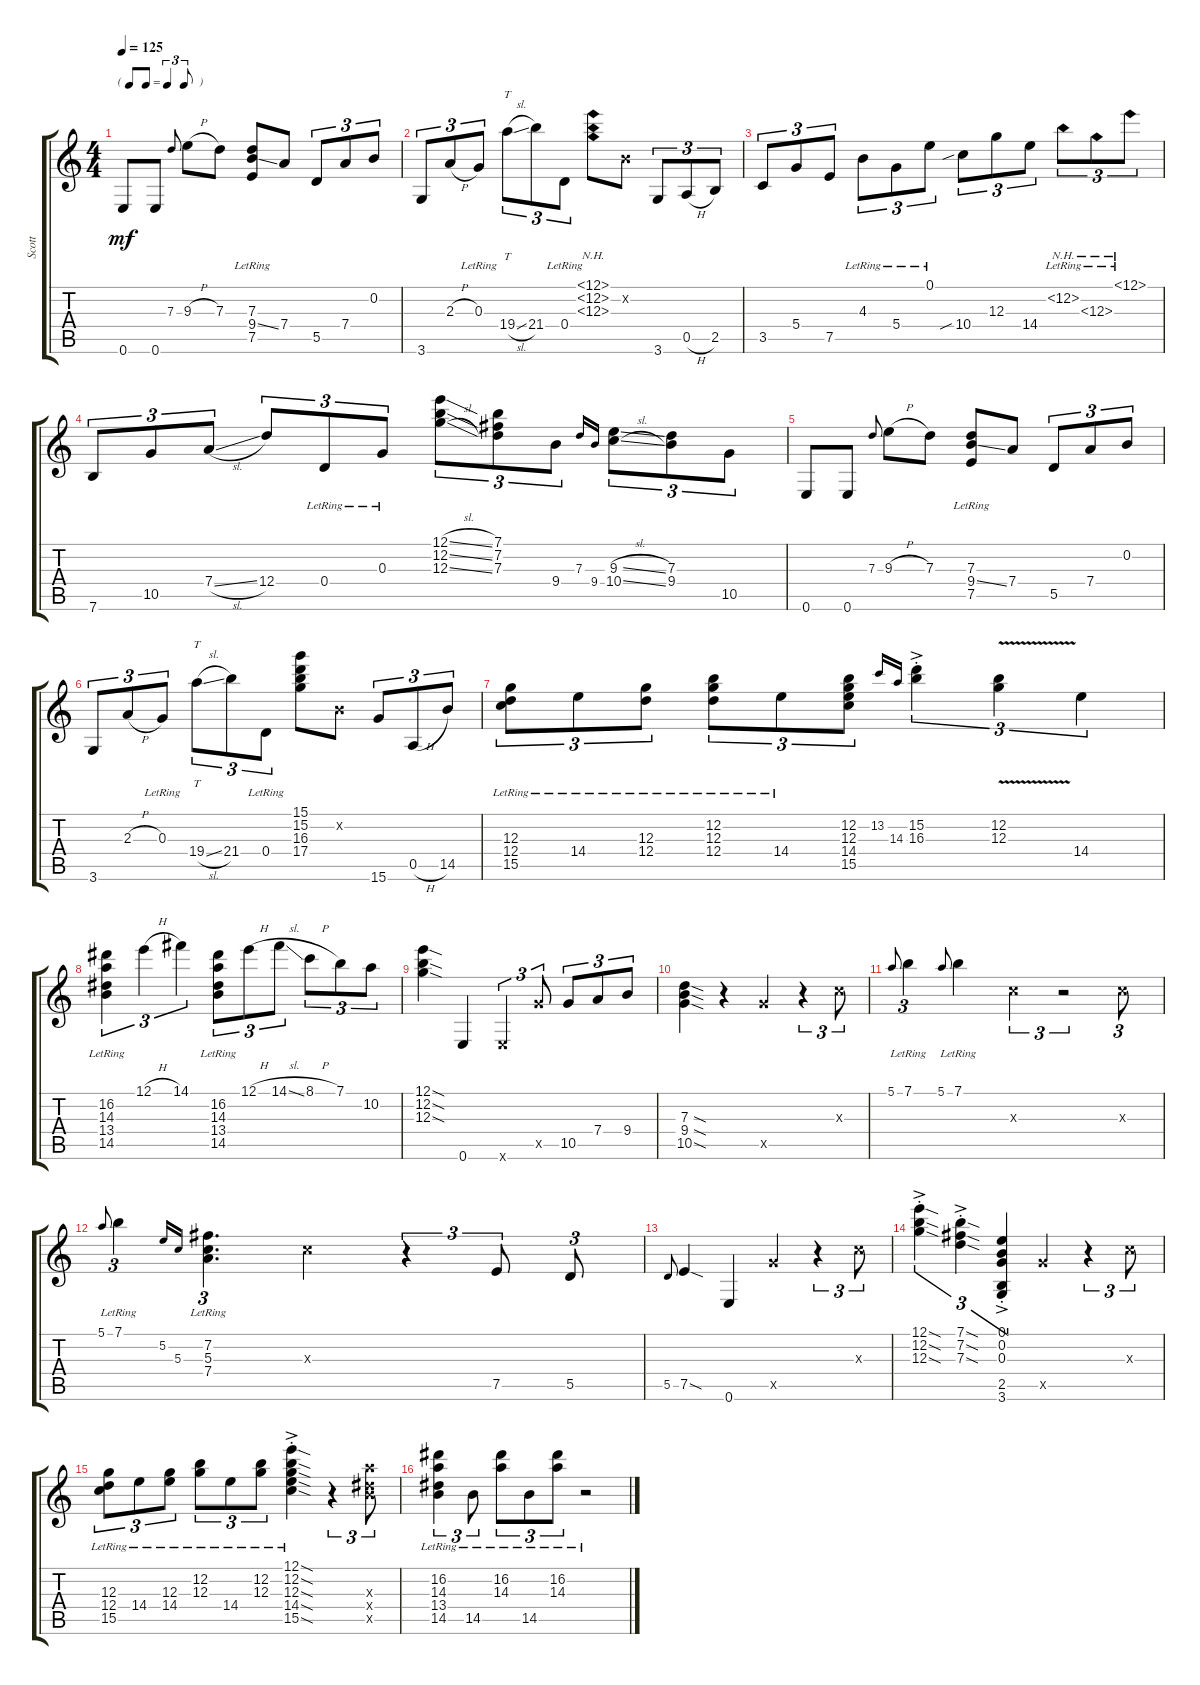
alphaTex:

\track ("Scott" "Scott") {instrument electricguitarclean}
\staff {score tabs}
\tuning (E4 B3 G3 D3 A2 E2) {hide}
\ts (4 4)
\tf triplet8th
\tempo 125
\clef g2
\ks c
0.6.8{dy mf} 0.6.8 7.3.8{gr onbeat} 9.3{h}.8 7.3.8 (7.3 9.4{ss} 7.5{lr}).8 7.4.8 5.5.8{tu (3 2)} 7.4.8{tu (3 2)} 0.2.8{tu (3 2)} |
3.6.8{tu (3 2)} 2.3{h}.8{tu (3 2)} 0.3{lr}.8{tu (3 2)} 19.4{sl}.8{tt tu (3 2)} 21.4.8{tu (3 2)} 0.4{lr}.8{tu (3 2)} (12.1{nh} 12.2{nh} 12.3{nh}).8 0.2{x}.8 3.6.8{tu (3 2)} 0.5{h}.8{tu (3 2)} 2.5.8{tu (3 2)} |
3.5.8{tu (3 2)} 5.4.8{tu (3 2)} 7.5.8{tu (3 2)} 4.3{lr}.8{tu (3 2)} 5.4{lr}.8{tu (3 2)} 0.1{lr}.8{tu (3 2)} 10.4{sib}.8{tu (3 2)} 12.3.8{tu (3 2)} 14.4.8{tu (3 2)} 12.2{nh lr}.8{tu (3 2)} 12.3{nh lr}.8{tu (3 2)} 12.1{nh lr}.8{tu (3 2)} |
7.6.8{tu (3 2)} 10.5.8{tu (3 2)} 7.4{sl}.8{tu (3 2)} 12.4.8{tu (3 2)} 0.4{lr}.8{tu (3 2)} 0.3{lr}.8{tu (3 2)} (12.1{sl} 12.2{sl} 12.3{sl}).8{tu (3 2)} (7.1 7.2 7.3).8{tu (3 2)} 9.4.8{tu (3 2)} 7.3.16{gr onbeat} 9.4.16{gr onbeat} (9.3{sl} 10.4{sl}).8{tu (3 2)} (7.3 9.4).8{tu (3 2)} 10.5.8{tu (3 2)} |
0.6.8 0.6.8 7.3.8{gr onbeat} 9.3{h}.8 7.3.8 (7.3 9.4{ss} 7.5{lr}).8 7.4.8 5.5.8{tu (3 2)} 7.4.8{tu (3 2)} 0.2.8{tu (3 2)} |
3.6.8{tu (3 2)} 2.3{h}.8{tu (3 2)} 0.3{lr}.8{tu (3 2)} 19.4{sl}.8{tt tu (3 2)} 21.4.8{tu (3 2)} 0.4{lr}.8{tu (3 2)} (15.1 15.2 16.3 17.4).8 0.2{x}.8 15.6.8{tu (3 2)} 0.5{h}.8{tu (3 2)} 14.5.8{tu (3 2)} |
(12.3{lr} 12.4{lr} 15.5{lr}).8{tu (3 2)} 14.4{lr}.8{tu (3 2)} (12.3{lr} 12.4{lr}).8{tu (3 2)} (12.2{lr} 12.3{lr} 12.4{lr}).8{tu (3 2)} 14.4{lr}.8{tu (3 2)} (12.2 12.3 14.4 15.5).8{tu (3 2)} 13.2.16{gr onbeat} 14.3.16{gr onbeat} (15.2 16.3{ac st}).4{tu (3 2)} (12.2 12.3{v}).4{tu (3 2)} 14.4.4{tu (3 2)} |
(16.2 14.3 13.4 14.5{lr}).4{tu (3 2)} 12.1{h}.4{tu (3 2)} 14.1.4{tu (3 2)} (16.2 14.3 13.4 14.5{lr}).8{tu (3 2)} 12.1{h}.8{tu (3 2)} 14.1{sl}.8{tu (3 2)} 8.1{h}.8{tu (3 2)} 7.1.8{tu (3 2)} 10.2.8{tu (3 2)} |
(12.1{sod} 12.2{sod} 12.3{sod}).4 0.6.4 0.6{x}.4{tu (3 2)} 10.5{x}.8{tu (3 2)} 10.5.8{tu (3 2)} 7.4.8{tu (3 2)} 9.4.8{tu (3 2)} |
(7.3{sod} 9.4{sod} 10.5{sod}).4 r.4 10.5{x}.4 r.4{tu (3 2)} 5.3{x}.8{tu (3 2)} |
5.1.8{gr onbeat} 7.1{lr}.4{tu (3 2)} 5.1.8{gr onbeat} 7.1{lr}.4 5.3{x}.4{tu (3 2)} r.2{tu (3 2)} 5.3{x}.8{tu (3 2)} |
5.1.8{gr onbeat} 7.1{lr}.4{tu (3 2)} 5.2.16{gr onbeat} 5.3.16{gr onbeat} (7.2{lr} 5.3{lr} 7.4{lr}).4{d tu (3 2)} 5.3{x}.4 r.4{tu (3 2)} 7.5.8{tu (3 2)} 5.5.8{tu (3 2)} |
5.5.8{gr onbeat} 7.5{sod}.4 0.6.4 10.5{x}.4 r.4{tu (3 2)} 5.3{x}.8{tu (3 2)} |
(12.1{sod} 12.2{sod} 12.3{sod ac st}).4{tu (3 2)} (7.1{sod} 7.2{sod} 7.3{sod ac st}).4{tu (3 2)} (0.1{ac st} 0.2 0.3 2.5 3.6).4{tu (3 2)} 10.5{x}.4 r.4{tu (3 2)} 5.3{x}.8{tu (3 2)} |
(12.3{lr} 12.4{lr} 15.5{lr}).8{tu (3 2)} 14.4{lr}.8{tu (3 2)} (12.3{lr} 14.4{lr}).8{tu (3 2)} (12.2{lr} 12.3{lr}).8{tu (3 2)} 14.4{lr}.8{tu (3 2)} (12.2{lr} 12.3{lr}).8{tu (3 2)} (12.1{sod lr} 12.2{sod lr} 12.3{sod lr} 14.4{sod} 15.5{sod ac st}).4 r.4{tu (3 2)} (14.3{x} 13.4{x} 14.5{x}).8{tu (3 2)} |
(16.2{lr} 14.3{lr} 13.4{lr} 14.5{lr}).4{tu (3 2)} 14.5{lr}.8{tu (3 2)} (16.2{lr} 14.3{lr}).8{tu (3 2)} 14.5{lr}.8{tu (3 2)} (16.2{lr} 14.3{lr}).8{tu (3 2)} r.2
